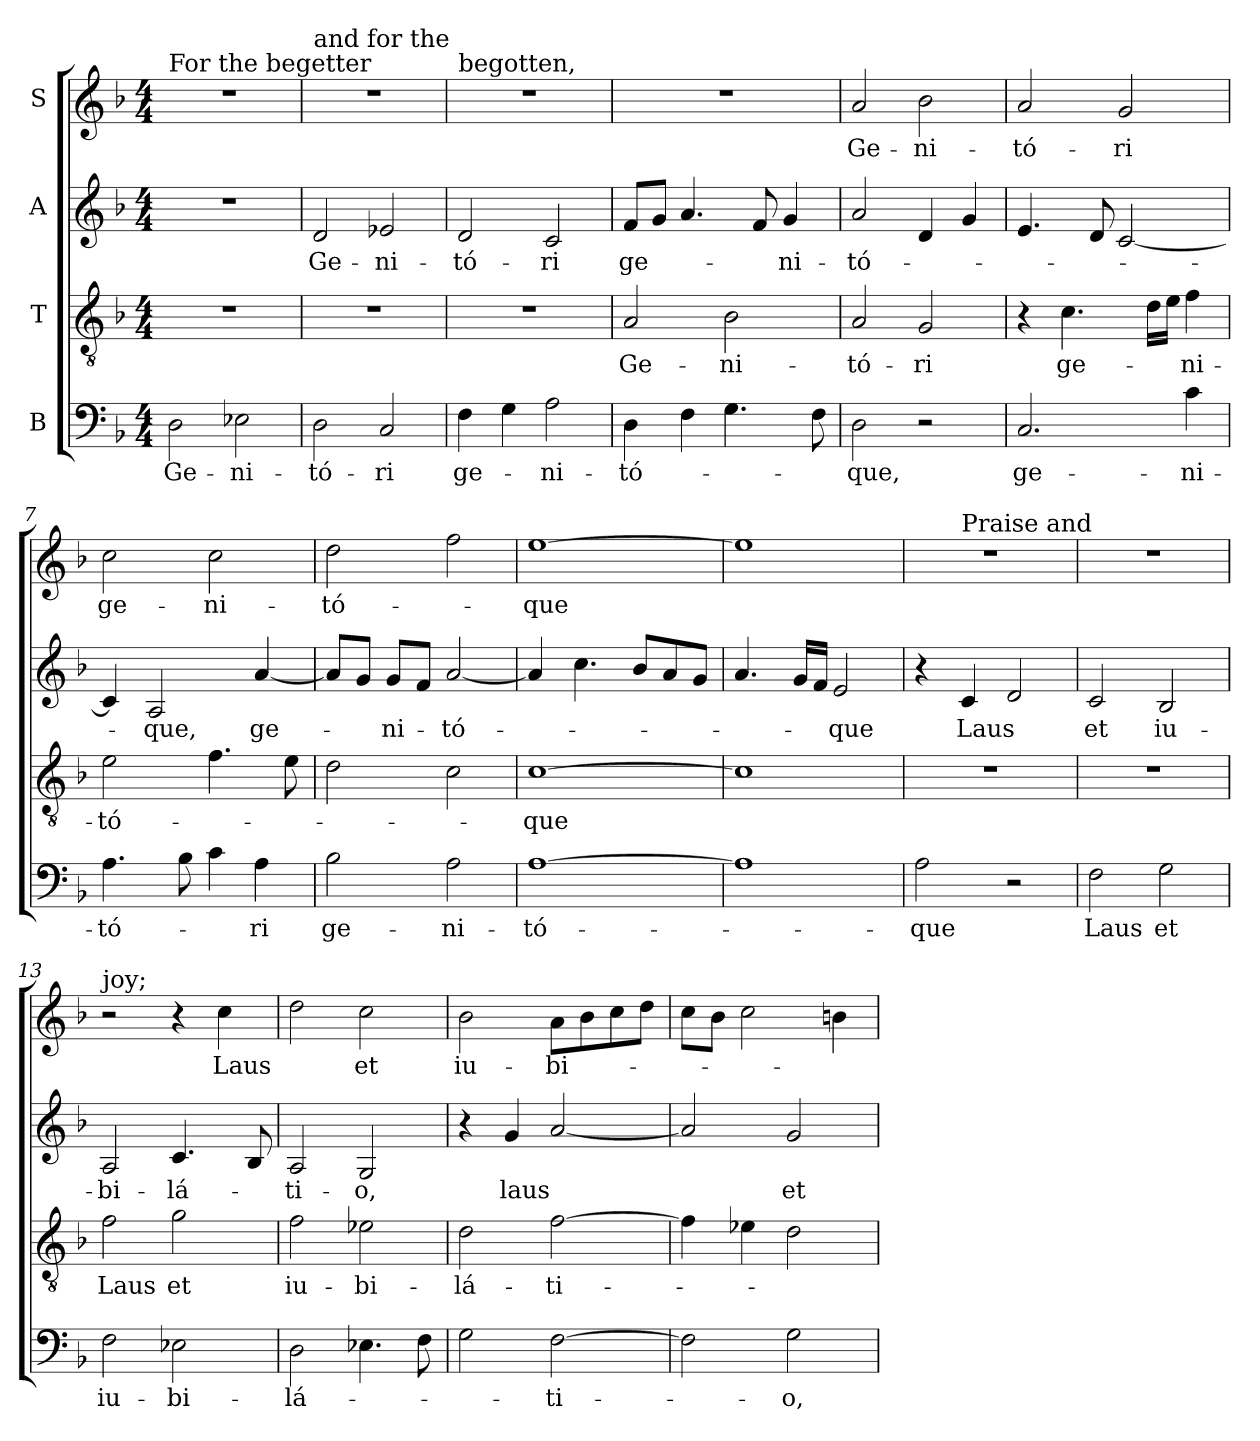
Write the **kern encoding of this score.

**kern	**text	**kern	**text	**kern	**text	**kern	**text
*part4	*part4	*part3	*part3	*part2	*part2	*part1	*part1
*staff4	*staff4	*staff3	*staff3	*staff2	*staff2	*staff1	*staff1
*I"B	*	*I"T	*	*I"A	*	*I"S	*
*clefF4	*	*clefGv2	*	*clefG2	*	*clefG2	*
*k[b-]	*	*k[b-]	*	*k[b-]	*	*k[b-]	*
*F:	*	*F:	*	*F:	*	*F:	*
*M4/4	*	*M4/4	*	*M4/4	*	*M4/4	*
=1	=1	=1	=1	=1	=1	=1	=1
!	!	!	!	!	!	!LO:TX:a:t=For the begetter	!
!	!LO:LY:b	!	!	!	!	!	!
2D\	Ge-	1r	.	1r	.	1r	.
!	!LO:LY:b	!	!	!	!	!	!
2E-X\	-ni-	.	.	.	.	.	.
=2	=2	=2	=2	=2	=2	=2	=2
!	!	!	!	!	!	!LO:TX:a:t=and for the	!
!	!LO:LY:b	!	!	!	!LO:LY:b	!	!
2D\	-tó-	1r	.	2d/	Ge-	1r	.
!	!LO:LY:b	!	!	!	!LO:LY:b	!	!
2C/	-ri	.	.	2e-X/	-ni-	.	.
=3	=3	=3	=3	=3	=3	=3	=3
!	!	!	!	!	!	!LO:TX:a:t=begotten,	!
!	!LO:LY:b	!	!	!	!LO:LY:b	!	!
4F\	ge-	1r	.	2d/	-tó-	1r	.
4G\	.	.	.	.	.	.	.
!	!LO:LY:b	!	!	!	!LO:LY:b	!	!
2A\	-ni-	.	.	2c/	-ri	.	.
=4	=4	=4	=4	=4	=4	=4	=4
!	!LO:LY:b	!	!LO:LY:b	!	!LO:LY:b	!	!
4D\	-tó-	2A/	Ge-	8f/L	ge-	1r	.
.	.	.	.	8g/J	.	.	.
4F\	.	.	.	4.a/	.	.	.
!	!	!	!LO:LY:b	!	!	!	!
4.G\	.	2B-\	-ni-	.	.	.	.
.	.	.	.	8f/	.	.	.
!	!	!	!	!	!LO:LY:b	!	!
.	.	.	.	4g/	-ni-	.	.
8F\	.	.	.	.	.	.	.
=5	=5	=5	=5	=5	=5	=5	=5
!	!LO:LY:b	!	!LO:LY:b	!	!LO:LY:b	!	!LO:LY:b
2D\	-que,	2A/	-tó-	2a/	-tó-	2a/	Ge-
!	!	!	!LO:LY:b	!	!	!	!LO:LY:b
2r	.	2G/	-ri	4d/	.	2b-\	-ni-
.	.	.	.	4g/	.	.	.
!!LO:LB:g=z
=6	=6	=6	=6	=6	=6	=6	=6
!	!LO:LY:b	!	!	!	!	!	!LO:LY:b
2.C/	ge-	4r	.	4.e/	.	2a/	-tó-
!	!	!	!LO:LY:b	!	!	!	!
.	.	4.c\	ge-	.	.	.	.
.	.	.	.	8d/	.	.	.
!	!	!	!	!	!	!	!LO:LY:b
.	.	.	.	[2c/	.	2g/	-ri
.	.	16d\LL	.	.	.	.	.
.	.	16e\JJ	.	.	.	.	.
!	!LO:LY:b	!	!LO:LY:b	!	!	!	!
4c\	-ni-	4f\	-ni-	.	.	.	.
=7	=7	=7	=7	=7	=7	=7	=7
!	!LO:LY:b	!	!LO:LY:b	!	!	!	!LO:LY:b
4.A\	-tó-	2e\	-tó-	4c/]	.	2cc\	ge-
!	!	!	!	!	!LO:LY:b	!	!
.	.	.	.	2A/	-que,	.	.
8B-\	.	.	.	.	.	.	.
!	!	!	!	!	!	!	!LO:LY:b
4c\	.	4.f\	.	.	.	2cc\	-ni-
!	!LO:LY:b	!	!	!	!LO:LY:b	!	!
4A\	-ri	.	.	[4a/	ge-	.	.
.	.	8e\	.	.	.	.	.
=8	=8	=8	=8	=8	=8	=8	=8
!	!LO:LY:b	!	!	!	!	!	!LO:LY:b
2B-\	ge-	2d\	.	8a/L]	.	2dd\	-tó-
.	.	.	.	8g/J	.	.	.
!	!	!	!	!	!LO:LY:b	!	!
.	.	.	.	8g/L	-ni-	.	.
.	.	.	.	8f/J	.	.	.
!	!LO:LY:b	!	!	!	!LO:LY:b	!	!
2A\	-ni-	2c\	.	[2a/	-tó-	2ff\	.
=9	=9	=9	=9	=9	=9	=9	=9
!	!LO:LY:b	!	!LO:LY:b	!	!	!	!LO:LY:b
[1A	-tó-	[1c	-que	4a/]	.	[1ee	-que
.	.	.	.	4.cc\	.	.	.
.	.	.	.	8b-/L	.	.	.
.	.	.	.	8a/	.	.	.
.	.	.	.	8g/J	.	.	.
=10	=10	=10	=10	=10	=10	=10	=10
1A]	.	1c]	.	4.a/	.	1ee]	.
.	.	.	.	16g/LL	.	.	.
.	.	.	.	16f/JJ	.	.	.
!	!	!	!	!	!LO:LY:b	!	!
.	.	.	.	2e/	-que	.	.
=11	=11	=11	=11	=11	=11	=11	=11
!	!LO:LY:b	!	!	!	!	!	!
*	*	*	*	*	*	*^	*
2A\	-que	1r	.	4r	.	1r	4ryy	.
!	!	!	!	!	!	!	!LO:TX:a:t=Praise and	!
!	!	!	!	!	!LO:LY:b	!	!	!
.	.	.	.	4c/	Laus	.	2.ryy	.
2r	.	.	.	2d/	.	.	.	.
!!LO:PB:g=z
=12	=12	=12	=12	=12	=12	=12	=12	=12
!	!	!	!	!	!	!LO:TX:a:t=voices raised in	!	!
!	!LO:LY:b	!	!	!	!LO:LY:b	!	!	!
*	*	*	*	*	*	*v	*v	*
2F\	Laus	1r	.	2c/	et	1r	.
!	!LO:LY:b	!	!	!	!LO:LY:b	!	!
2G\	et	.	.	2B-/	iu-	.	.
=13	=13	=13	=13	=13	=13	=13	=13
!	!	!	!	!	!	!LO:TX:a:t=joy;	!
!	!LO:LY:b	!	!LO:LY:b	!	!LO:LY:b	!	!
2F\	iu-	2f\	Laus	2A/	-bi-	2r	.
!	!LO:LY:b	!	!LO:LY:b	!	!LO:LY:b	!	!
2E-X\	-bi-	2g\	et	4.c/	-lá-	4r	.
!	!	!	!	!	!	!	!LO:LY:b
.	.	.	.	.	.	4cc\	Laus
.	.	.	.	8B-/	.	.	.
=14	=14	=14	=14	=14	=14	=14	=14
!	!LO:LY:b	!	!LO:LY:b	!	!LO:LY:b	!	!
2D\	-lá-	2f\	iu-	2A/	-ti-	2dd\	.
!	!	!	!LO:LY:b	!	!LO:LY:b	!	!LO:LY:b
4.E-i\	.	2e-i\	-bi-	2G/	-o,	2cc\	et
8F\	.	.	.	.	.	.	.
=15	=15	=15	=15	=15	=15	=15	=15
!	!	!	!LO:LY:b	!	!	!	!LO:LY:b
2G\	.	2d\	-lá-	4r	.	2b-\	iu-
!	!	!	!	!	!LO:LY:b	!	!
.	.	.	.	4g/	laus	.	.
!	!LO:LY:b	!	!LO:LY:b	!	!	!	!LO:LY:b
[2F\	-ti-	[2f\	-ti-	[2a/	.	8a\L	-bi-
.	.	.	.	.	.	8b-\	.
.	.	.	.	.	.	8cc\	.
.	.	.	.	.	.	8dd\J	.
=16	=16	=16	=16	=16	=16	=16	=16
2F\]	.	4f\]	.	2a/]	.	8cc\L	.
.	.	.	.	.	.	8b-\J	.
.	.	4e-i\	.	.	.	2cc\	.
!	!LO:LY:b	!	!	!	!LO:LY:b	!	!
2G\	-o,	2d\	.	2g/	et	.	.
.	.	.	.	.	.	4bni\	.
=	=	=	=	=	=	=	=
*-	*-	*-	*-	*-	*-	*-	*-
